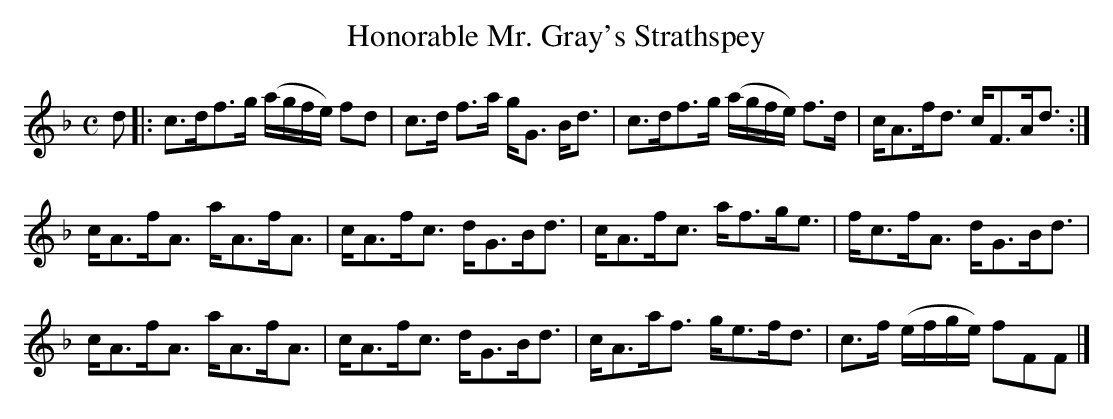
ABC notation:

X:1
T:Honorable Mr. Gray's Strathspey
L:1/8
M:C
K:F
d|:c>df>g (a/g/f/e/) fd|c>d f>a g<G B<d|c>df>g (a/g/f/e/) f>d|c<Af<d         c<FA<d:|
   c<Af<A a<Af<A       |c<Af<c  d<GB<d |c<Af<c a<fg<e        |f<cf<A         d<GB<d |
   c<Af<A a<Af<A       |c<Af<c  d<GB<d |c<Aa<f g<ef<d        |c>f (e/f/g/e/) fFF   |]
